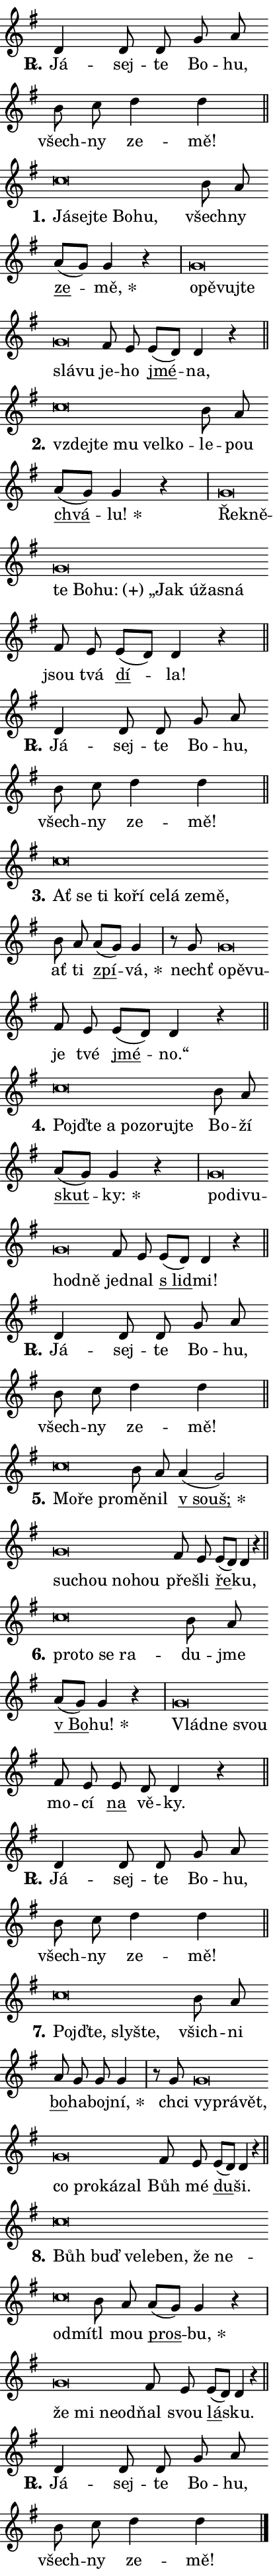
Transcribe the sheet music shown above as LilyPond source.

\version "2.24.0"
\header { tagline = "" }
\paper {
  indent = 0\cm
  top-margin = 0\cm
  right-margin = 0.13\cm % to fit lyric hyphens
  bottom-margin = 0\cm
  left-margin = 0\cm
  paper-width = 7\cm
  page-breaking = #ly:one-page-breaking
  system-system-spacing.basic-distance = #11
  score-system-spacing.basic-distance = #11
  ragged-last = ##f
}


%% Author: Thomas Morley
%% https://lists.gnu.org/archive/html/lilypond-user/2020-05/msg00002.html
#(define (line-position grob)
"Returns position of @var[grob} in current system:
   @code{'start}, if at first time-step
   @code{'end}, if at last time-step
   @code{'middle} otherwise
"
  (let* ((col (ly:item-get-column grob))
         (ln (ly:grob-object col 'left-neighbor))
         (rn (ly:grob-object col 'right-neighbor))
         (col-to-check-left (if (ly:grob? ln) ln col))
         (col-to-check-right (if (ly:grob? rn) rn col))
         (break-dir-left
           (and
             (ly:grob-property col-to-check-left 'non-musical #f)
             (ly:item-break-dir col-to-check-left)))
         (break-dir-right
           (and
             (ly:grob-property col-to-check-right 'non-musical #f)
             (ly:item-break-dir col-to-check-right))))
        (cond ((eqv? 1 break-dir-left) 'start)
              ((eqv? -1 break-dir-right) 'end)
              (else 'middle))))

#(define (tranparent-at-line-position vctor)
  (lambda (grob)
  "Relying on @code{line-position} select the relevant enry from @var{vctor}.
Used to determine transparency,"
    (case (line-position grob)
      ((end) (not (vector-ref vctor 0)))
      ((middle) (not (vector-ref vctor 1)))
      ((start) (not (vector-ref vctor 2))))))

noteHeadBreakVisibility =
#(define-music-function (break-visibility)(vector?)
"Makes @code{NoteHead}s transparent relying on @var{break-visibility}"
#{
  \override NoteHead.transparent =
    #(tranparent-at-line-position break-visibility)
#})

#(define delete-ledgers-for-transparent-note-heads
  (lambda (grob)
    "Reads whether a @code{NoteHead} is transparent.
If so this @code{NoteHead} is removed from @code{'note-heads} from
@var{grob}, which is supposed to be @code{LedgerLineSpanner}.
As a result ledgers are not printed for this @code{NoteHead}"
    (let* ((nhds-array (ly:grob-object grob 'note-heads))
           (nhds-list
             (if (ly:grob-array? nhds-array)
                 (ly:grob-array->list nhds-array)
                 '()))
           ;; Relies on the transparent-property being done before
           ;; Staff.LedgerLineSpanner.after-line-breaking is executed.
           ;; This is fragile ...
           (to-keep
             (remove
               (lambda (nhd)
                 (ly:grob-property nhd 'transparent #f))
               nhds-list)))
      ;; TODO find a better method to iterate over grob-arrays, similiar
      ;; to filter/remove etc for lists
      ;; For now rebuilt from scratch
      (set! (ly:grob-object grob 'note-heads)  '())
      (for-each
        (lambda (nhd)
          (ly:pointer-group-interface::add-grob grob 'note-heads nhd))
        to-keep))))

squashNotes = {
  \override NoteHead.X-extent = #'(-0.2 . 0.2)
  \override NoteHead.Y-extent = #'(-0.75 . 0)
  \override NoteHead.stencil =
    #(lambda (grob)
       (let ((pos (ly:grob-property grob 'staff-position)))
         (begin
           (if (< pos -7) (display "ERROR: Lower brevis then expected\n") (display "OK: Expected brevis position\n"))
           (if (<= pos -6) ly:text-interface::print ly:note-head::print))))
}
unSquashNotes = {
  \revert NoteHead.X-extent
  \revert NoteHead.Y-extent
  \revert NoteHead.stencil
}

hideNotes = \noteHeadBreakVisibility #begin-of-line-visible
unHideNotes = \noteHeadBreakVisibility #all-visible

% work-around for resetting accidentals
% https://lilypond.org/doc/v2.23/Documentation/notation/displaying-rhythms#unmetered-music
cadenzaMeasure = {
  \cadenzaOff
  \partial 1024 s1024
  \cadenzaOn
}

#(define-markup-command (accent layout props text) (markup?)
  "Underline accented syllable"
  (interpret-markup layout props
    #{\markup \override #'(offset . 4.3) \underline { #text }#}))

responsum = \markup \concat {
  "R" \hspace #-1.05 \path #0.1 #'((moveto 0 0.07) (lineto 0.9 0.8)) \hspace #0.05 "."
}

spaceSize = #0.6828661417322834 % exact space size for TeX Gyre Schola

\layout {
  \context {
    \Staff
    \remove "Time_signature_engraver"
    \override LedgerLineSpanner.after-line-breaking = #delete-ledgers-for-transparent-note-heads
  }
  \context {
    \Lyrics {
      \override LyricSpace.minimum-distance = \spaceSize
      \override LyricText.font-name = #"TeX Gyre Schola"
      \override LyricText.font-size = 1
      \override StanzaNumber.font-name = #"TeX Gyre Schola Bold"
      \override StanzaNumber.font-size = 1
    }
  }
  \context {
    \Score 
    \override NoteHead.text =
      #(lambda (grob) 
        (let ((pos (ly:grob-property grob 'staff-position)))
          #{\markup {
            \combine
              \halign #-0.55 \raise #(if (= pos -6) 0 0.5) \override #'(thickness . 2) \draw-line #'(3.2 . 0)
              \musicglyph "noteheads.sM1"
          }#}))
  }
}

% magnetic-lyrics.ily
%
%   written by
%     Jean Abou Samra <jean@abou-samra.fr>
%     Werner Lemberg <wl@gnu.org>
%
%   adapted by
%     Jiri Hon <jiri.hon@gmail.com>
%
% Version 2022-Apr-15

% https://www.mail-archive.com/lilypond-user@gnu.org/msg149350.html

#(define (Left_hyphen_pointer_engraver context)
   "Collect syllable-hyphen-syllable occurrences in lyrics and store
them in properties.  This engraver only looks to the left.  For
example, if the lyrics input is @code{foo -- bar}, it does the
following.

@itemize @bullet
@item
Set the @code{text} property of the @code{LyricHyphen} grob between
@q{foo} and @q{bar} to @code{foo}.

@item
Set the @code{left-hyphen} property of the @code{LyricText} grob with
text @q{foo} to the @code{LyricHyphen} grob between @q{foo} and
@q{bar}.
@end itemize

Use this auxiliary engraver in combination with the
@code{lyric-@/text::@/apply-@/magnetic-@/offset!} hook."
   (let ((hyphen #f)
         (text #f))
     (make-engraver
      (acknowledgers
       ((lyric-syllable-interface engraver grob source-engraver)
        (set! text grob)))
      (end-acknowledgers
       ((lyric-hyphen-interface engraver grob source-engraver)
        ;(when (not (grob::has-interface grob 'lyric-space-interface))
          (set! hyphen grob)));)
      ((stop-translation-timestep engraver)
       (when (and text hyphen)
         (ly:grob-set-object! text 'left-hyphen hyphen))
       (set! text #f)
       (set! hyphen #f)))))

#(define (lyric-text::apply-magnetic-offset! grob)
   "If the space between two syllables is less than the value in
property @code{LyricText@/.details@/.squash-threshold}, move the right
syllable to the left so that it gets concatenated with the left
syllable.

Use this function as a hook for
@code{LyricText@/.after-@/line-@/breaking} if the
@code{Left_@/hyphen_@/pointer_@/engraver} is active."
   (let ((hyphen (ly:grob-object grob 'left-hyphen #f)))
     (when hyphen
       (let ((left-text (ly:spanner-bound hyphen LEFT)))
         (when (grob::has-interface left-text 'lyric-syllable-interface)
           (let* ((common (ly:grob-common-refpoint grob left-text X))
                  (this-x-ext (ly:grob-extent grob common X))
                  (left-x-ext
                   (begin
                     ;; Trigger magnetism for left-text.
                     (ly:grob-property left-text 'after-line-breaking)
                     (ly:grob-extent left-text common X)))
                  ;; `delta` is the gap width between two syllables.
                  (delta (- (interval-start this-x-ext)
                            (interval-end left-x-ext)))
                  (details (ly:grob-property grob 'details))
                  (threshold (assoc-get 'squash-threshold details 0.2)))
             (when (< delta threshold)
               (let* (;; We have to manipulate the input text so that
                      ;; ligatures crossing syllable boundaries are not
                      ;; disabled.  For languages based on the Latin
                      ;; script this is essentially a beautification.
                      ;; However, for non-Western scripts it can be a
                      ;; necessity.
                      (lt (ly:grob-property left-text 'text))
                      (rt (ly:grob-property grob 'text))
                      (is-space (grob::has-interface hyphen 'lyric-space-interface))
                      (space (if is-space " " ""))
                      (extra-delta (if is-space spaceSize 0))
                      ;; Append new syllable.
                      (ltrt-space (if (and (string? lt) (string? rt))
                                (string-append lt space rt)
                                (make-concat-markup (list lt space rt))))
                      ;; Right-align `ltrt` to the right side.
                      (ltrt-space-markup (grob-interpret-markup
                               grob
                               (make-translate-markup
                                (cons (interval-length this-x-ext) 0)
                                (make-right-align-markup ltrt-space)))))
                 (begin
                   ;; Don't print `left-text`.
                   (ly:grob-set-property! left-text 'stencil #f)
                   ;; Set text and stencil (which holds all collected
                   ;; syllables so far) and shift it to the left.
                   (ly:grob-set-property! grob 'text ltrt-space)
                   (ly:grob-set-property! grob 'stencil ltrt-space-markup)
                   (ly:grob-translate-axis! grob (- (- delta extra-delta)) X))))))))))


#(define (lyric-hyphen::displace-bounds-first grob)
   ;; Make very sure this callback isn't triggered too early.
   (let ((left (ly:spanner-bound grob LEFT))
         (right (ly:spanner-bound grob RIGHT)))
     (ly:grob-property left 'after-line-breaking)
     (ly:grob-property right 'after-line-breaking)
     (ly:lyric-hyphen::print grob)))

squashThreshold = #0.4

\layout {
  \context {
    \Lyrics
    \consists #Left_hyphen_pointer_engraver
    \override LyricText.after-line-breaking =
      #lyric-text::apply-magnetic-offset!
    \override LyricHyphen.stencil = #lyric-hyphen::displace-bounds-first
    \override LyricText.details.squash-threshold = \squashThreshold
    \override LyricHyphen.minimum-distance = 0
    \override LyricHyphen.minimum-length = \squashThreshold
  }
}

squashText = \override LyricText.details.squash-threshold = 9999
unSquashText = \override LyricText.details.squash-threshold = \squashThreshold

leftText = \override LyricText.self-alignment-X = #LEFT
unLeftText = \revert LyricText.self-alignment-X

starOffset = #(lambda (grob) 
                (let ((x_offset (ly:self-alignment-interface::aligned-on-x-parent grob)))
                  (if (= x_offset 0) 0 (+ x_offset 1.2))))

star = #(define-music-function (syllable)(string?)
"Append star separator at the end of a syllable"
#{
  \once \override LyricText.X-offset = #starOffset
  \lyricmode { \markup {
    #syllable
    \override #'((font-name . "TeX Gyre Schola Bold")) \hspace #0.2 \lower #0.65 \larger "*"
  } }
#})

starAccent = #(define-music-function (syllable)(string?)
"Append star separator at the end of a syllable and make accent"
#{
  \once \override LyricText.X-offset = #starOffset
  \lyricmode { \markup {
    \accent #syllable
    \override #'((font-name . "TeX Gyre Schola Bold")) \hspace #0.2 \lower #0.65 \larger "*"
  } }
#})

breath = #(define-music-function (syllable)(string?)
"Append breathing indicator at the end of a syllable"
#{
  \lyricmode { \markup { #syllable "+" } }
#})

optionalBreath = #(define-music-function (syllable)(string?)
"Append optional breathing indicator at the end of a syllable"
#{
  \lyricmode { \markup { #syllable "(+)" } }
#})


\score {
    <<
        \new Voice = "melody" { \cadenzaOn \key g \major \relative { d'4 d8 d g a \bar "" b c d4 d \cadenzaMeasure \bar "||" \break } }
        \new Lyrics \lyricsto "melody" { \lyricmode { \set stanza = \responsum
Já -- sej -- te Bo -- hu, všech -- ny ze -- mě! } }
    >>
    \layout {}
}

\score {
    <<
        \new Voice = "melody" { \cadenzaOn \key g \major \relative { \squashNotes c''\breve*1/16 \hideNotes \breve*1/16 \bar "" \breve*1/16 \bar "" \breve*1/16 \breve*1/16 \bar "" \unHideNotes \unSquashNotes b8 a \bar "" a[( g)] g4 r \cadenzaMeasure \bar "|" \squashNotes g\breve*1/16 \hideNotes \breve*1/16 \bar "" \breve*1/16 \bar "" \breve*1/16 \bar "" \breve*1/16 \breve*1/16 \bar "" \unHideNotes \unSquashNotes fis8 e \bar "" e[( d)] d4 r \cadenzaMeasure \bar "||" \break } }
        \new Lyrics \lyricsto "melody" { \lyricmode { \set stanza = "1."
\leftText Já -- \squashText sej -- te Bo -- hu, \unLeftText \unSquashText všech -- ny \markup \accent ze -- \star mě, \leftText o -- \squashText pě -- vuj -- te slá -- vu \unLeftText \unSquashText je -- ho \markup \accent jmé -- na, } }
    >>
    \layout {}
}

\score {
    <<
        \new Voice = "melody" { \cadenzaOn \key g \major \relative { \squashNotes c''\breve*1/16 \hideNotes \breve*1/16 \bar "" \breve*1/16 \bar "" \breve*1/16 \breve*1/16 \bar "" \unHideNotes \unSquashNotes b8 a \bar "" a[( g)] g4 r \cadenzaMeasure \bar "|" \squashNotes g\breve*1/16 \hideNotes \breve*1/16 \bar "" \breve*1/16 \bar "" \breve*1/16 \bar "" \breve*1/16 \bar "" \breve*1/16 \bar "" \breve*1/16 \bar "" \breve*1/16 \breve*1/16 \bar "" \unHideNotes \unSquashNotes fis8 e \bar "" e[( d)] d4 r \cadenzaMeasure \bar "||" \break } }
        \new Lyrics \lyricsto "melody" { \lyricmode { \set stanza = "2."
\leftText vzdej -- \squashText te mu vel -- ko -- \unLeftText \unSquashText le -- pou \markup \accent chvá -- \star lu! \leftText Ře -- \squashText kně -- te Bo -- \optionalBreath hu: „Jak ú -- ža -- sná \unLeftText \unSquashText jsou tvá \markup \accent dí -- la! } }
    >>
    \layout {}
}

\score {
    <<
        \new Voice = "melody" { \cadenzaOn \key g \major \relative { d'4 d8 d g a \bar "" b c d4 d \cadenzaMeasure \bar "||" \break } }
        \new Lyrics \lyricsto "melody" { \lyricmode { \set stanza = \responsum
Já -- sej -- te Bo -- hu, všech -- ny ze -- mě! } }
    >>
    \layout {}
}

\score {
    <<
        \new Voice = "melody" { \cadenzaOn \key g \major \relative { \squashNotes c''\breve*1/16 \hideNotes \breve*1/16 \bar "" \breve*1/16 \bar "" \breve*1/16 \bar "" \breve*1/16 \bar "" \breve*1/16 \bar "" \breve*1/16 \bar "" \breve*1/16 \breve*1/16 \bar "" \unHideNotes \unSquashNotes b8 a \bar "" a[( g)] g4 \cadenzaMeasure \bar "|" r8 g8 \squashNotes g\breve*1/16 \hideNotes \breve*1/16 \breve*1/16 \bar "" \unHideNotes \unSquashNotes fis8 e \bar "" e[( d)] d4 r \cadenzaMeasure \bar "||" \break } }
        \new Lyrics \lyricsto "melody" { \lyricmode { \set stanza = "3."
\leftText Ať \squashText se ti ko -- ří ce -- lá ze -- mě, \unLeftText \unSquashText ať ti \markup \accent zpí -- \star vá, nechť \leftText o -- \squashText pě -- vu -- \unLeftText \unSquashText je tvé \markup \accent jmé -- no.“ } }
    >>
    \layout {}
}

\score {
    <<
        \new Voice = "melody" { \cadenzaOn \key g \major \relative { \squashNotes c''\breve*1/16 \hideNotes \breve*1/16 \bar "" \breve*1/16 \bar "" \breve*1/16 \bar "" \breve*1/16 \bar "" \breve*1/16 \breve*1/16 \bar "" \unHideNotes \unSquashNotes b8 a \bar "" a[( g)] g4 r \cadenzaMeasure \bar "|" \squashNotes g\breve*1/16 \hideNotes \breve*1/16 \bar "" \breve*1/16 \bar "" \breve*1/16 \breve*1/16 \bar "" \unHideNotes \unSquashNotes fis8 e \bar "" e[( d)] d4 r \cadenzaMeasure \bar "||" \break } }
        \new Lyrics \lyricsto "melody" { \lyricmode { \set stanza = "4."
\leftText Pojď -- \squashText te a po -- zo -- ruj -- te \unLeftText \unSquashText Bo -- ží \markup \accent skut -- \star ky: \leftText po -- \squashText di -- vu -- hod -- ně \unLeftText \unSquashText jed -- nal \markup \accent "s lid" -- mi! } }
    >>
    \layout {}
}

\score {
    <<
        \new Voice = "melody" { \cadenzaOn \key g \major \relative { d'4 d8 d g a \bar "" b c d4 d \cadenzaMeasure \bar "||" \break } }
        \new Lyrics \lyricsto "melody" { \lyricmode { \set stanza = \responsum
Já -- sej -- te Bo -- hu, všech -- ny ze -- mě! } }
    >>
    \layout {}
}

\score {
    <<
        \new Voice = "melody" { \cadenzaOn \key g \major \relative { \squashNotes c''\breve*1/16 \hideNotes \breve*1/16 \breve*1/16 \bar "" \unHideNotes \unSquashNotes b8 a \bar "" a4( g2) \cadenzaMeasure \bar "|" \squashNotes g\breve*1/16 \hideNotes \breve*1/16 \bar "" \breve*1/16 \breve*1/16 \bar "" \unHideNotes \unSquashNotes fis8 e \bar "" e[( d)] d4 r \cadenzaMeasure \bar "||" \break } }
        \new Lyrics \lyricsto "melody" { \lyricmode { \set stanza = "5."
\leftText Mo -- \squashText ře pro -- \unLeftText \unSquashText mě -- nil \starAccent "v souš;" \leftText su -- \squashText chou no -- hou \unLeftText \unSquashText pře -- šli \markup \accent ře -- ku, } }
    >>
    \layout {}
}

\score {
    <<
        \new Voice = "melody" { \cadenzaOn \key g \major \relative { \squashNotes c''\breve*1/16 \hideNotes \breve*1/16 \bar "" \breve*1/16 \breve*1/16 \bar "" \unHideNotes \unSquashNotes b8 a \bar "" a[( g)] g4 r \cadenzaMeasure \bar "|" \squashNotes g\breve*1/16 \hideNotes \breve*1/16 \breve*1/16 \bar "" \unHideNotes \unSquashNotes fis8 e \bar "" e d d4 r \cadenzaMeasure \bar "||" \break } }
        \new Lyrics \lyricsto "melody" { \lyricmode { \set stanza = "6."
\leftText pro -- \squashText to se ra -- \unLeftText \unSquashText du -- jme \markup \accent "v Bo" -- \star hu! \leftText Vlád -- \squashText ne svou \unLeftText \unSquashText mo -- cí \markup \accent na vě -- ky. } }
    >>
    \layout {}
}

\score {
    <<
        \new Voice = "melody" { \cadenzaOn \key g \major \relative { d'4 d8 d g a \bar "" b c d4 d \cadenzaMeasure \bar "||" \break } }
        \new Lyrics \lyricsto "melody" { \lyricmode { \set stanza = \responsum
Já -- sej -- te Bo -- hu, všech -- ny ze -- mě! } }
    >>
    \layout {}
}

\score {
    <<
        \new Voice = "melody" { \cadenzaOn \key g \major \relative { \squashNotes c''\breve*1/16 \hideNotes \breve*1/16 \bar "" \breve*1/16 \breve*1/16 \bar "" \unHideNotes \unSquashNotes b8 a \bar "" a g g g4 \cadenzaMeasure \bar "|" r8 g8 \squashNotes g\breve*1/16 \hideNotes \breve*1/16 \bar "" \breve*1/16 \bar "" \breve*1/16 \bar "" \breve*1/16 \bar "" \breve*1/16 \breve*1/16 \bar "" \unHideNotes \unSquashNotes fis8 e \bar "" e[( d)] d4 r \cadenzaMeasure \bar "||" \break } }
        \new Lyrics \lyricsto "melody" { \lyricmode { \set stanza = "7."
\leftText Pojď -- \squashText te, sly -- šte, \unLeftText \unSquashText všich -- ni \markup \accent bo -- ha -- boj -- \star ní, chci \leftText vy -- \squashText prá -- vět, co pro -- ká -- zal \unLeftText \unSquashText Bůh mé \markup \accent du -- ši. } }
    >>
    \layout {}
}

\score {
    <<
        \new Voice = "melody" { \cadenzaOn \key g \major \relative { \squashNotes c''\breve*1/16 \hideNotes \breve*1/16 \bar "" \breve*1/16 \bar "" \breve*1/16 \bar "" \breve*1/16 \bar "" \breve*1/16 \bar "" \breve*1/16 \bar "" \breve*1/16 \breve*1/16 \bar "" \unHideNotes \unSquashNotes b8 a \bar "" a[( g)] g4 r \cadenzaMeasure \bar "|" \squashNotes g\breve*1/16 \hideNotes \breve*1/16 \bar "" \breve*1/16 \breve*1/16 \bar "" \unHideNotes \unSquashNotes fis8 e \bar "" e[( d)] d4 r \cadenzaMeasure \bar "||" \break } }
        \new Lyrics \lyricsto "melody" { \lyricmode { \set stanza = "8."
\leftText Bůh \squashText buď ve -- le -- ben, že ne -- od -- mí -- \unLeftText \unSquashText tl mou \markup \accent pros -- \star bu, \leftText že \squashText mi ne -- od -- \unLeftText \unSquashText ňal svou \markup \accent lá -- sku. } }
    >>
    \layout {}
}

\score {
    <<
        \new Voice = "melody" { \cadenzaOn \key g \major \relative { d'4 d8 d g a \bar "" b c d4 d \cadenzaMeasure \bar "||" \break } \bar "|." }
        \new Lyrics \lyricsto "melody" { \lyricmode { \set stanza = \responsum
Já -- sej -- te Bo -- hu, všech -- ny ze -- mě! } }
    >>
    \layout {}
}
